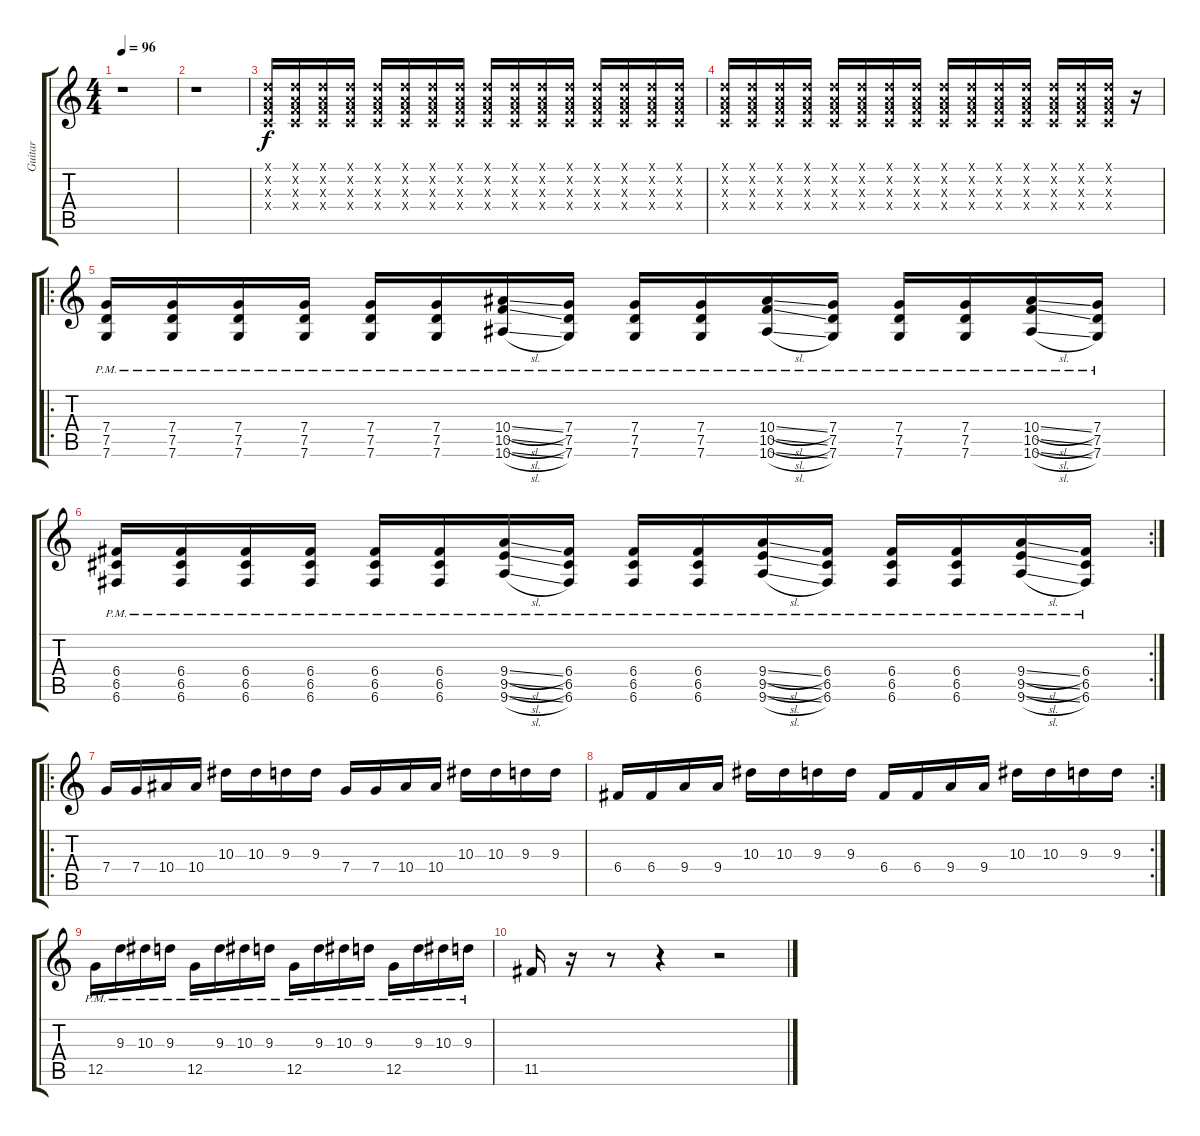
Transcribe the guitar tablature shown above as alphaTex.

\track ("Guitar" "Guitar") {instrument distortionguitar}
\staff {score tabs}
\tuning (D4 A3 F3 C3 G2 C2) {hide}
\ts (4 4)
\tempo 96
\clef g2
\ks c
r.1{dy f} |
r.1 |
(0.1{x} 0.2{x} 0.3{x} 0.4{x}).16 (0.1{x} 0.2{x} 0.3{x} 0.4{x}).16 (0.1{x} 0.2{x} 0.3{x} 0.4{x}).16 (0.1{x} 0.2{x} 0.3{x} 0.4{x}).16 (0.1{x} 0.2{x} 0.3{x} 0.4{x}).16 (0.1{x} 0.2{x} 0.3{x} 0.4{x}).16 (0.1{x} 0.2{x} 0.3{x} 0.4{x}).16 (0.1{x} 0.2{x} 0.3{x} 0.4{x}).16 (0.1{x} 0.2{x} 0.3{x} 0.4{x}).16 (0.1{x} 0.2{x} 0.3{x} 0.4{x}).16 (0.1{x} 0.2{x} 0.3{x} 0.4{x}).16 (0.1{x} 0.2{x} 0.3{x} 0.4{x}).16 (0.1{x} 0.2{x} 0.3{x} 0.4{x}).16 (0.1{x} 0.2{x} 0.3{x} 0.4{x}).16 (0.1{x} 0.2{x} 0.3{x} 0.4{x}).16 (0.1{x} 0.2{x} 0.3{x} 0.4{x}).16 |
(0.1{x} 0.2{x} 0.3{x} 0.4{x}).16 (0.1{x} 0.2{x} 0.3{x} 0.4{x}).16 (0.1{x} 0.2{x} 0.3{x} 0.4{x}).16 (0.1{x} 0.2{x} 0.3{x} 0.4{x}).16 (0.1{x} 0.2{x} 0.3{x} 0.4{x}).16 (0.1{x} 0.2{x} 0.3{x} 0.4{x}).16 (0.1{x} 0.2{x} 0.3{x} 0.4{x}).16 (0.1{x} 0.2{x} 0.3{x} 0.4{x}).16 (0.1{x} 0.2{x} 0.3{x} 0.4{x}).16 (0.1{x} 0.2{x} 0.3{x} 0.4{x}).16 (0.1{x} 0.2{x} 0.3{x} 0.4{x}).16 (0.1{x} 0.2{x} 0.3{x} 0.4{x}).16 (0.1{x} 0.2{x} 0.3{x} 0.4{x}).16 (0.1{x} 0.2{x} 0.3{x} 0.4{x}).16 (0.1{x} 0.2{x} 0.3{x} 0.4{x}).16 r.16 |
\ro
(7.4{pm} 7.5{pm} 7.6{pm}).16 (7.4{pm} 7.5{pm} 7.6{pm}).16 (7.4{pm} 7.5{pm} 7.6{pm}).16 (7.4{pm} 7.5{pm} 7.6{pm}).16 (7.4{pm} 7.5{pm} 7.6{pm}).16 (7.4{pm} 7.5{pm} 7.6{pm}).16 (10.4{sl pm} 10.5{sl pm} 10.6{sl pm}).16 (7.4{pm} 7.5{pm} 7.6{pm}).16 (7.4{pm} 7.5{pm} 7.6{pm}).16 (7.4{pm} 7.5{pm} 7.6{pm}).16 (10.4{sl pm} 10.5{sl pm} 10.6{sl pm}).16 (7.4{pm} 7.5{pm} 7.6{pm}).16 (7.4{pm} 7.5{pm} 7.6{pm}).16 (7.4{pm} 7.5{pm} 7.6{pm}).16 (10.4{sl pm} 10.5{sl pm} 10.6{sl pm}).16 (7.4{pm} 7.5{pm} 7.6{pm}).16 |
\rc 2
(6.4{pm} 6.5{pm} 6.6{pm}).16 (6.4{pm} 6.5{pm} 6.6{pm}).16 (6.4{pm} 6.5{pm} 6.6{pm}).16 (6.4{pm} 6.5{pm} 6.6{pm}).16 (6.4{pm} 6.5{pm} 6.6{pm}).16 (6.4{pm} 6.5{pm} 6.6{pm}).16 (9.4{sl pm} 9.5{sl pm} 9.6{sl pm}).16 (6.4{pm} 6.5{pm} 6.6{pm}).16 (6.4{pm} 6.5{pm} 6.6{pm}).16 (6.4{pm} 6.5{pm} 6.6{pm}).16 (9.4{sl pm} 9.5{sl pm} 9.6{sl pm}).16 (6.4{pm} 6.5{pm} 6.6{pm}).16 (6.4{pm} 6.5{pm} 6.6{pm}).16 (6.4{pm} 6.5{pm} 6.6{pm}).16 (9.4{sl pm} 9.5{sl pm} 9.6{sl pm}).16 (6.4{pm} 6.5{pm} 6.6{pm}).16 |
\ro
7.4.16 7.4.16 10.4.16 10.4.16 10.3.16 10.3.16 9.3.16 9.3.16 7.4.16 7.4.16 10.4.16 10.4.16 10.3.16 10.3.16 9.3.16 9.3.16 |
\rc 2
6.4.16 6.4.16 9.4.16 9.4.16 10.3.16 10.3.16 9.3.16 9.3.16 6.4.16 6.4.16 9.4.16 9.4.16 10.3.16 10.3.16 9.3.16 9.3.16 |
12.5{pm}.16 9.3{pm}.16 10.3{pm}.16 9.3{pm}.16 12.5{pm}.16 9.3{pm}.16 10.3{pm}.16 9.3{pm}.16 12.5{pm}.16 9.3{pm}.16 10.3{pm}.16 9.3{pm}.16 12.5{pm}.16 9.3{pm}.16 10.3{pm}.16 9.3{pm}.16 |
11.5.16 r.16 r.8 r.4 r.2
